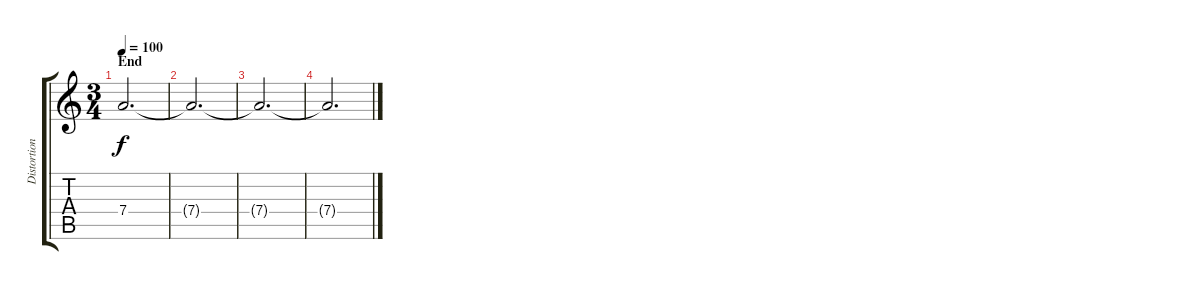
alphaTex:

\track ("Distortion Guitar 1" "Distortion") {instrument overdrivenguitar}
\staff {score tabs}
\tuning (E4 B3 G3 D3 A2 E2) {hide}
\ts (3 4)
\section ("" "End")
\tempo 100
\clef g2
\ks aminor
7.4.2{d dy f volume 0} |
7.4{t}.2{d} |
7.4{t}.2{d} |
7.4{t}.2{d}
